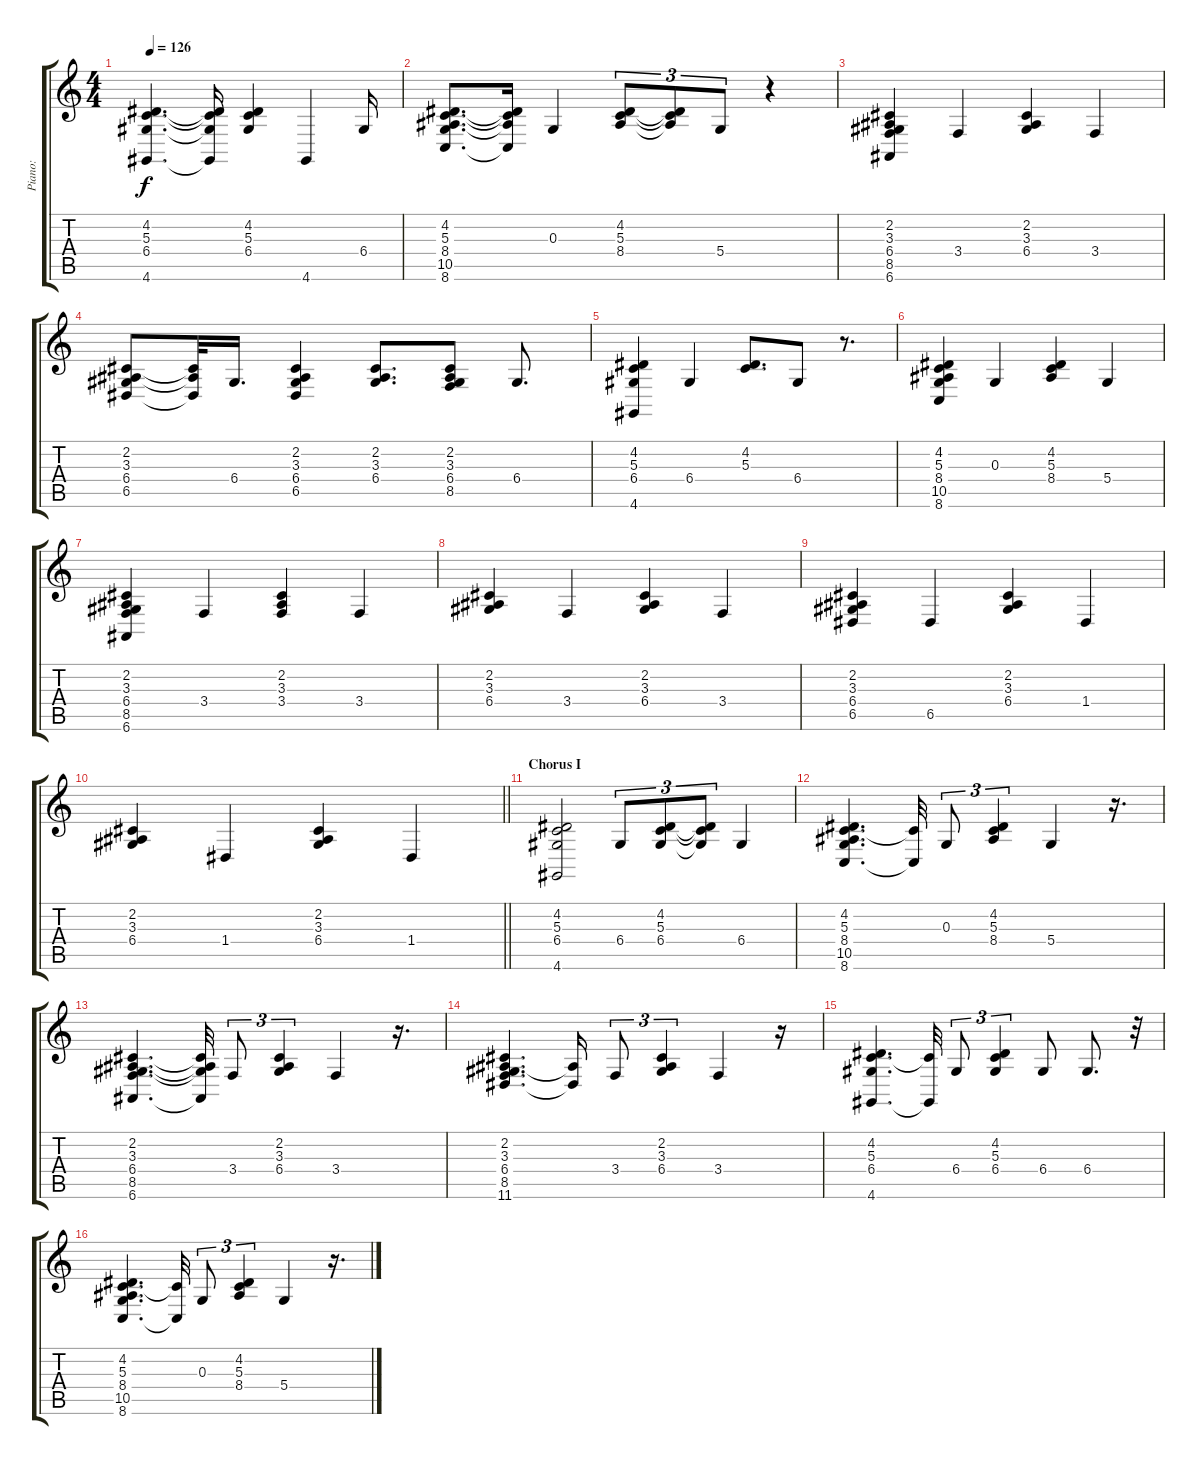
\track ("Piano:" "Piano:") {instrument acousticgrandpiano}
\staff {score tabs}
\tuning (E4 B3 G3 D3 A2 E2) {hide}
\ts (4 4)
\tempo 126
\clef g2
\ks c
(4.2{t} 5.3{t} 6.4{t} 4.6{t}).4{d dy f} (4.2{t} 5.3{t} 6.4{t} 4.6{t}).16 (4.2 5.3 6.4).4 4.6.4 6.4.16 |
(4.2 5.3 8.4 10.5 8.6).8{d} (4.2{t} 5.3{t} 8.4{t} 8.6{t}).16 0.3.4 (4.2 5.3 8.4).8{tu (3 2)} (4.2{t} 5.3{t} 8.4{t}).8{tu (3 2)} 5.4.8{tu (3 2)} r.4 |
(2.2 3.3 6.4 8.5 6.6).4 3.4.4 (2.2 3.3 6.4).4 3.4.4 |
(2.2 3.3 6.4 6.5).8 (2.2{t} 3.3{t} 6.5{t}).32 6.4.16{d} (2.2 3.3 6.4 6.5).4 (2.2 3.3 6.4).8{d} (2.2 3.3 6.4 8.5).8 6.4.8{d} |
(4.2 5.3 6.4 4.6).4 6.4.4 (4.2 5.3).8{d} 6.4.8 r.8{d} |
(4.2 5.3 8.4 10.5 8.6).4 0.3.4 (4.2 5.3 8.4).4 5.4.4 |
(2.2 3.3 6.4 8.5 6.6).4 3.4.4 (2.2 3.3 3.4).4 3.4.4 |
(2.2 3.3 6.4).4 3.4.4 (2.2 3.3 6.4).4 3.4.4 |
(2.2 3.3 6.4 6.5).4 6.5.4 (2.2 3.3 6.4).4 1.4.4 |
\barLineRight lightlight
(2.2 3.3 6.4).4 1.4.4 (2.2 3.3 6.4).4 1.4.4 |
\section ("" "Chorus I")
(4.2 5.3 6.4 4.6).2 6.4.8{tu (3 2)} (4.2 5.3 6.4).8{tu (3 2)} (4.2{t} 5.3{t} 6.4{t}).8{tu (3 2)} 6.4.4 |
(4.2 5.3 8.4 10.5 8.6).4{d} (5.3{t} 8.6{t}).32 0.3.8{tu (3 2)} (4.2 5.3 8.4).4{tu (3 2)} 5.4.4 r.16{d} |
(2.2 3.3 6.4 8.5 6.6).4{d} (2.2{t} 3.3{t} 6.4{t} 6.6{t}).32 3.4.8{tu (3 2)} (2.2 3.3 6.4).4{tu (3 2)} 3.4.4 r.16{d} |
(2.2 3.3 6.4 8.5 11.6).4{d} (3.3{t} 11.6{t}).16 3.4.8{tu (3 2)} (2.2 3.3 6.4).4{tu (3 2)} 3.4.4 r.16 |
(4.2 5.3 6.4 4.6).4{d} (5.3{t} 4.6{t}).32 6.4.8{tu (3 2)} (4.2 5.3 6.4).4{tu (3 2)} 6.4.8 6.4.8{d} r.32 |
(4.2 5.3 8.4 10.5 8.6).4{d} (5.3{t} 8.6{t}).32 0.3.8{tu (3 2)} (4.2 5.3 8.4).4{tu (3 2)} 5.4.4 r.16{d}
